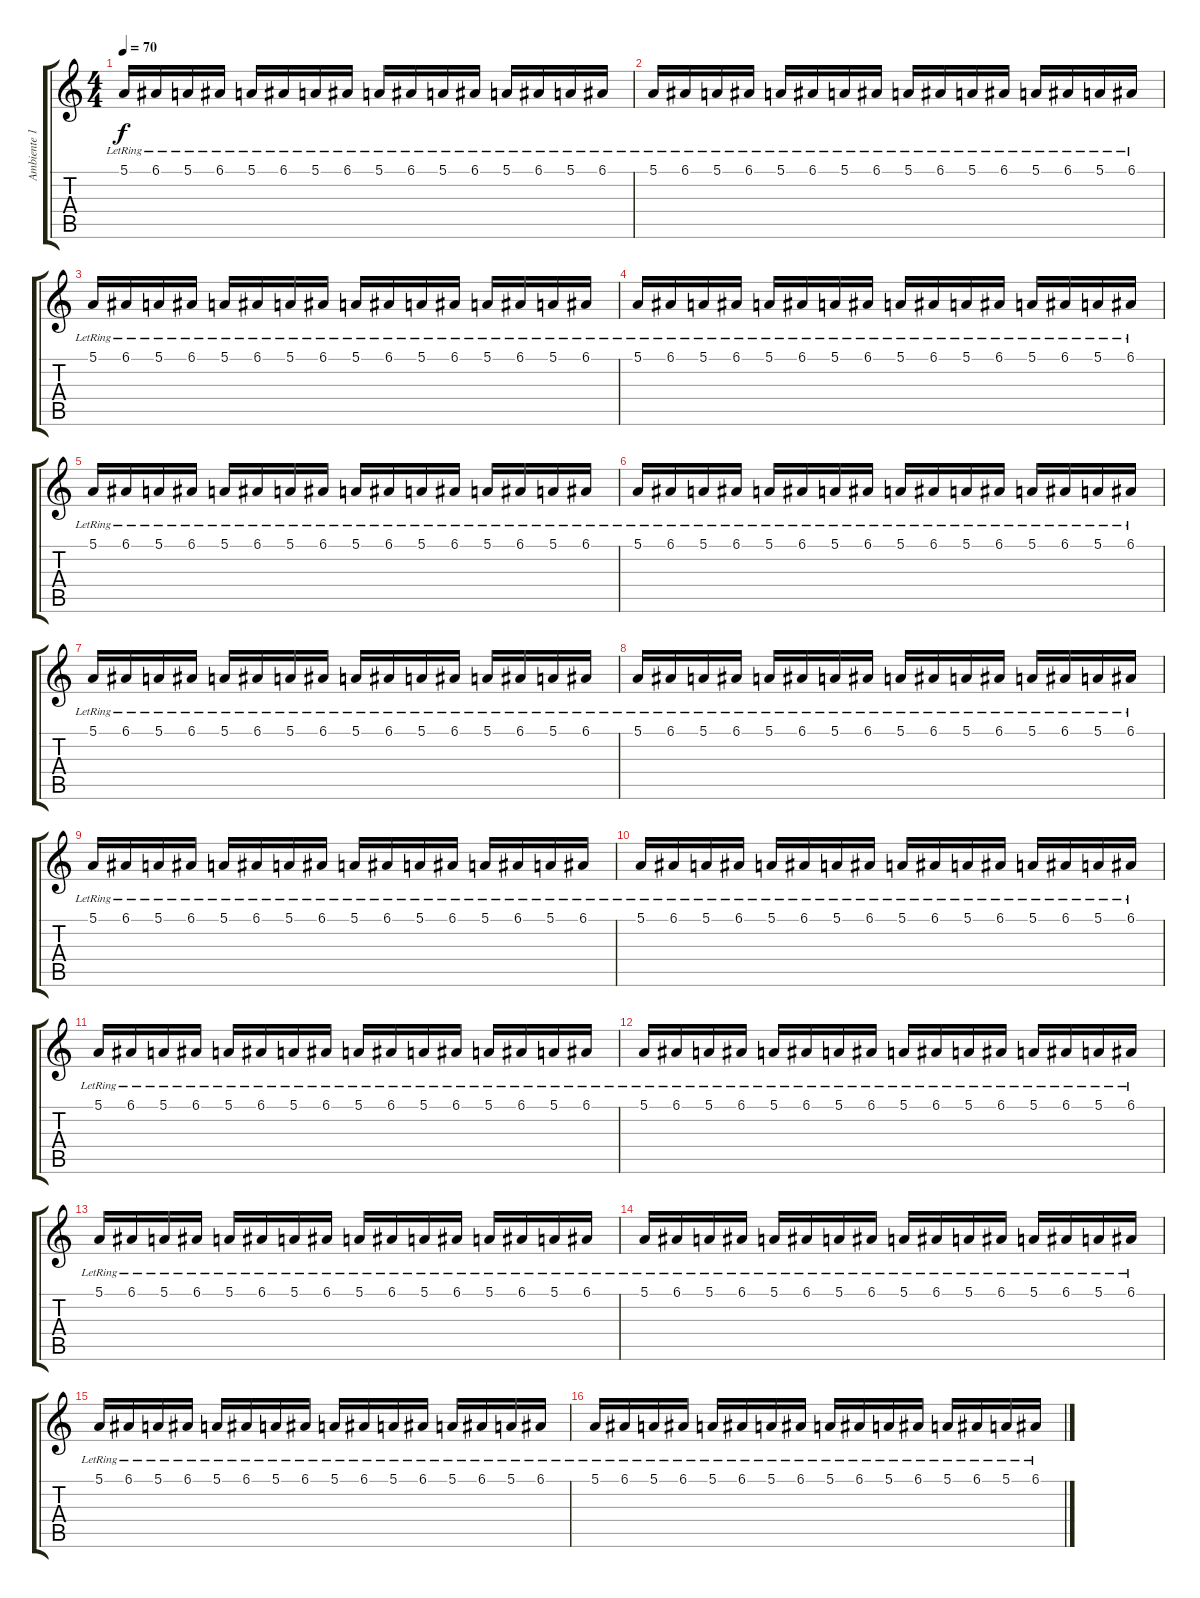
\track ("Ambiente 1" "Ambiente 1") {instrument tremolostrings}
\staff {score tabs}
\tuning (E4 B3 G3 D3 A2 E2) {hide}
\ts (4 4)
\tempo 70
\clef g2
\ks c
5.1{lr}.16{dy f} 6.1{lr}.16 5.1{lr}.16 6.1{lr}.16 5.1{lr}.16 6.1{lr}.16 5.1{lr}.16 6.1{lr}.16 5.1{lr}.16 6.1{lr}.16 5.1{lr}.16 6.1{lr}.16 5.1{lr}.16 6.1{lr}.16 5.1{lr}.16 6.1{lr}.16 |
5.1{lr}.16 6.1{lr}.16 5.1{lr}.16 6.1{lr}.16 5.1{lr}.16 6.1{lr}.16 5.1{lr}.16 6.1{lr}.16 5.1{lr}.16 6.1{lr}.16 5.1{lr}.16 6.1{lr}.16 5.1{lr}.16 6.1{lr}.16 5.1{lr}.16 6.1{lr}.16 |
5.1{lr}.16 6.1{lr}.16 5.1{lr}.16 6.1{lr}.16 5.1{lr}.16 6.1{lr}.16 5.1{lr}.16 6.1{lr}.16 5.1{lr}.16 6.1{lr}.16 5.1{lr}.16 6.1{lr}.16 5.1{lr}.16 6.1{lr}.16 5.1{lr}.16 6.1{lr}.16 |
5.1{lr}.16 6.1{lr}.16 5.1{lr}.16 6.1{lr}.16 5.1{lr}.16 6.1{lr}.16 5.1{lr}.16 6.1{lr}.16 5.1{lr}.16 6.1{lr}.16 5.1{lr}.16 6.1{lr}.16 5.1{lr}.16 6.1{lr}.16 5.1{lr}.16 6.1{lr}.16 |
5.1{lr}.16 6.1{lr}.16 5.1{lr}.16 6.1{lr}.16 5.1{lr}.16 6.1{lr}.16 5.1{lr}.16 6.1{lr}.16 5.1{lr}.16 6.1{lr}.16 5.1{lr}.16 6.1{lr}.16 5.1{lr}.16 6.1{lr}.16 5.1{lr}.16 6.1{lr}.16 |
5.1{lr}.16 6.1{lr}.16 5.1{lr}.16 6.1{lr}.16 5.1{lr}.16 6.1{lr}.16 5.1{lr}.16 6.1{lr}.16 5.1{lr}.16 6.1{lr}.16 5.1{lr}.16 6.1{lr}.16 5.1{lr}.16 6.1{lr}.16 5.1{lr}.16 6.1{lr}.16 |
5.1{lr}.16 6.1{lr}.16 5.1{lr}.16 6.1{lr}.16 5.1{lr}.16 6.1{lr}.16 5.1{lr}.16 6.1{lr}.16 5.1{lr}.16 6.1{lr}.16 5.1{lr}.16 6.1{lr}.16 5.1{lr}.16 6.1{lr}.16 5.1{lr}.16 6.1{lr}.16 |
5.1{lr}.16 6.1{lr}.16 5.1{lr}.16 6.1{lr}.16 5.1{lr}.16 6.1{lr}.16 5.1{lr}.16 6.1{lr}.16 5.1{lr}.16 6.1{lr}.16 5.1{lr}.16 6.1{lr}.16 5.1{lr}.16 6.1{lr}.16 5.1{lr}.16 6.1{lr}.16 |
5.1{lr}.16 6.1{lr}.16 5.1{lr}.16 6.1{lr}.16 5.1{lr}.16 6.1{lr}.16 5.1{lr}.16 6.1{lr}.16 5.1{lr}.16 6.1{lr}.16 5.1{lr}.16 6.1{lr}.16 5.1{lr}.16 6.1{lr}.16 5.1{lr}.16 6.1{lr}.16 |
5.1{lr}.16 6.1{lr}.16 5.1{lr}.16 6.1{lr}.16 5.1{lr}.16 6.1{lr}.16 5.1{lr}.16 6.1{lr}.16 5.1{lr}.16 6.1{lr}.16 5.1{lr}.16 6.1{lr}.16 5.1{lr}.16 6.1{lr}.16 5.1{lr}.16 6.1{lr}.16 |
5.1{lr}.16 6.1{lr}.16 5.1{lr}.16 6.1{lr}.16 5.1{lr}.16 6.1{lr}.16 5.1{lr}.16 6.1{lr}.16 5.1{lr}.16 6.1{lr}.16 5.1{lr}.16 6.1{lr}.16 5.1{lr}.16 6.1{lr}.16 5.1{lr}.16 6.1{lr}.16 |
5.1{lr}.16 6.1{lr}.16 5.1{lr}.16 6.1{lr}.16 5.1{lr}.16 6.1{lr}.16 5.1{lr}.16 6.1{lr}.16 5.1{lr}.16 6.1{lr}.16 5.1{lr}.16 6.1{lr}.16 5.1{lr}.16 6.1{lr}.16 5.1{lr}.16 6.1{lr}.16 |
5.1{lr}.16 6.1{lr}.16 5.1{lr}.16 6.1{lr}.16 5.1{lr}.16 6.1{lr}.16 5.1{lr}.16 6.1{lr}.16 5.1{lr}.16 6.1{lr}.16 5.1{lr}.16 6.1{lr}.16 5.1{lr}.16 6.1{lr}.16 5.1{lr}.16 6.1{lr}.16 |
5.1{lr}.16 6.1{lr}.16 5.1{lr}.16 6.1{lr}.16 5.1{lr}.16 6.1{lr}.16 5.1{lr}.16 6.1{lr}.16 5.1{lr}.16 6.1{lr}.16 5.1{lr}.16 6.1{lr}.16 5.1{lr}.16 6.1{lr}.16 5.1{lr}.16 6.1{lr}.16 |
5.1{lr}.16 6.1{lr}.16 5.1{lr}.16 6.1{lr}.16 5.1{lr}.16 6.1{lr}.16 5.1{lr}.16 6.1{lr}.16 5.1{lr}.16 6.1{lr}.16 5.1{lr}.16 6.1{lr}.16 5.1{lr}.16 6.1{lr}.16 5.1{lr}.16 6.1{lr}.16 |
5.1{lr}.16 6.1{lr}.16 5.1{lr}.16 6.1{lr}.16 5.1{lr}.16 6.1{lr}.16 5.1{lr}.16 6.1{lr}.16 5.1{lr}.16 6.1{lr}.16 5.1{lr}.16 6.1{lr}.16 5.1{lr}.16 6.1{lr}.16 5.1{lr}.16 6.1{lr}.16
